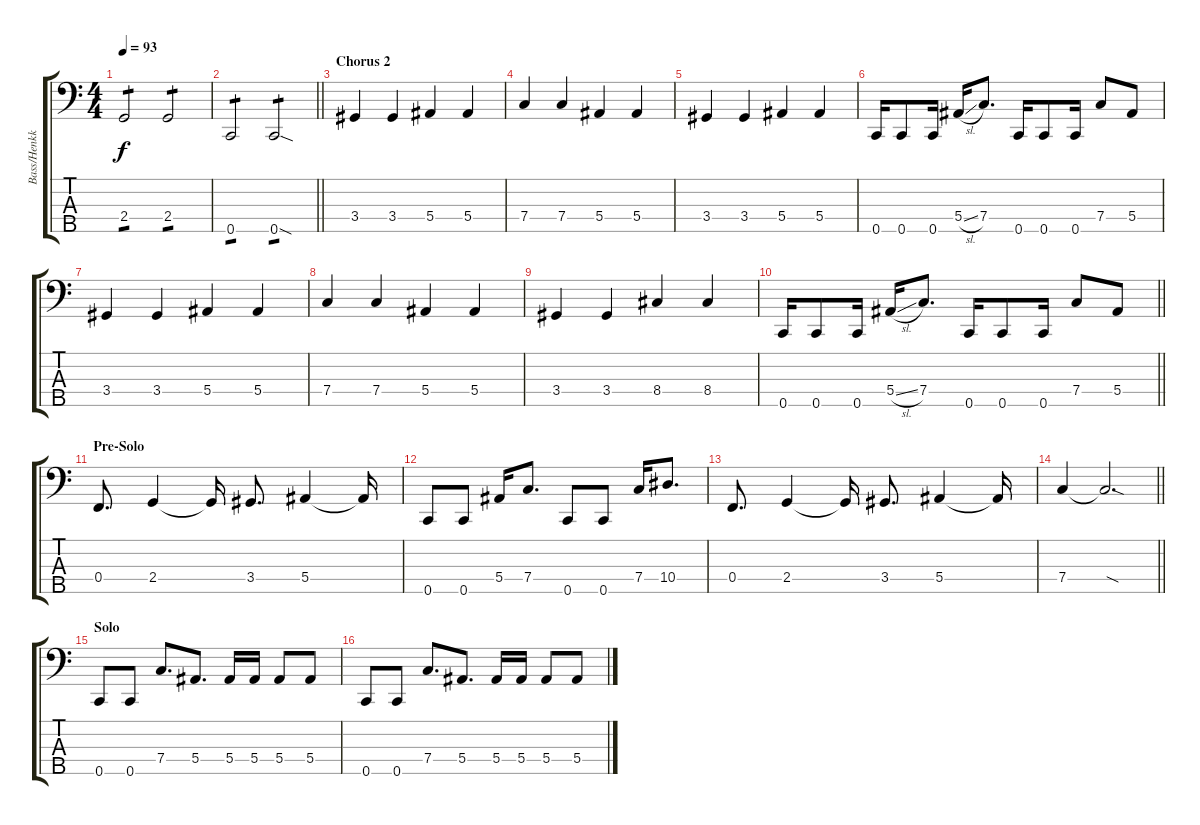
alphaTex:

\track ("Bass/Henkka" "Bass/Henkk") {instrument electricbasspick}
\staff {score tabs}
\tuning (Ab2 Eb2 Bb1 F1 C1) {hide}
\ts (4 4)
\tempo 93
\clef f4
\ks c
2.4.2{tp 1 dy f} 2.4.2{tp 1} |
\barLineRight lightlight
0.5.2{tp 1} 0.5{sod}.2{tp 1} |
\section ("" "Chorus 2")
3.4.4 3.4.4 5.4.4 5.4.4 |
7.4.4 7.4.4 5.4.4 5.4.4 |
3.4.4 3.4.4 5.4.4 5.4.4 |
0.5.16 0.5.8 0.5.16 5.4{sl}.16 7.4.8{d} 0.5.16 0.5.8 0.5.16 7.4.8 5.4.8 |
3.4.4 3.4.4 5.4.4 5.4.4 |
7.4.4 7.4.4 5.4.4 5.4.4 |
3.4.4 3.4.4 8.4.4 8.4.4 |
\barLineRight lightlight
0.5.16 0.5.8 0.5.16 5.4{sl}.16 7.4.8{d} 0.5.16 0.5.8 0.5.16 7.4.8 5.4.8 |
\section ("" "Pre-Solo")
0.4.8{d} 2.4.4 2.4{t}.16 3.4.8{d} 5.4.4 5.4{t}.16 |
0.5.8 0.5.8 5.4.16 7.4.8{d} 0.5.8 0.5.8 7.4.16 10.4.8{d} |
0.4.8{d} 2.4.4 2.4{t}.16 3.4.8{d} 5.4.4 5.4{t}.16 |
\barLineRight lightlight
7.4.4 7.4{sod t}.2{d} |
\section ("" "Solo")
0.5.8 0.5.8 7.4.8{d} 5.4.8{d} 5.4.16 5.4.16 5.4.8 5.4.8 |
0.5.8 0.5.8 7.4.8{d} 5.4.8{d} 5.4.16 5.4.16 5.4.8 5.4.8
